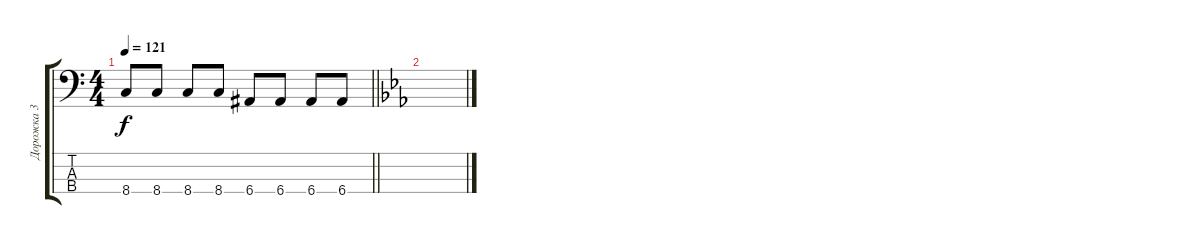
\track ("Дорожка 3" "Дорожка 3") {instrument electricbasspick}
\staff {score tabs}
\tuning (G2 D2 A1 E1) {hide}
\ts (4 4)
\tempo 121
\clef f4
\barLineRight lightlight
\ks c
8.4.8{dy f} 8.4.8 8.4.8 8.4.8 6.4.8 6.4.8 6.4.8 6.4.8 |
\ks eb
